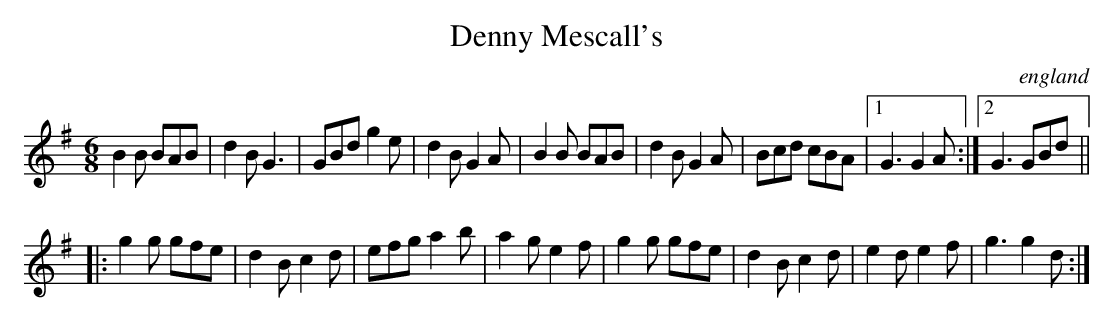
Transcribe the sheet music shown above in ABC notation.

X:1
T:Denny Mescall's
O:england
M:6/8
K:G
B2B BAB|d2B G3|GBd g2e|d2B G2A|B2B BAB|d2B G2A|Bcd cBA|1 G3 G2A:|2 G3 GBd||
|:g2g gfe|d2B c2d|efg a2b|a2g e2f|g2g gfe|d2B c2d|e2d e2f|g3 g2d:|
